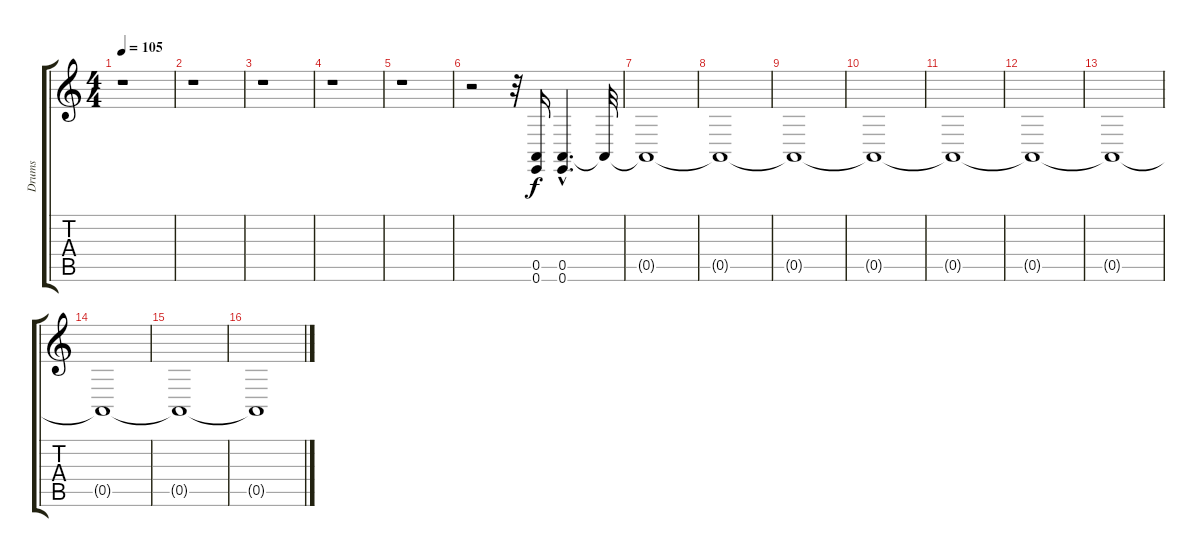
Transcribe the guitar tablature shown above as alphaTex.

\track ("Drums" "Drums") {instrument clavinet}
\staff {score tabs}
\tuning (E4 B3 G3 D3 A2 E2) {hide}
\ts (4 4)
\tempo 105
\clef g2
\ks c
r.1{dy f} |
r.1 |
r.1 |
r.1 |
r.1 |
r.2 r.32 (0.5 0.6).16 (0.5{hac} 0.6).4{d} 0.5{t}.32 |
0.5{t}.1 |
0.5{t}.1 |
0.5{t}.1 |
0.5{t}.1 |
0.5{t}.1 |
0.5{t}.1 |
0.5{t}.1 |
0.5{t}.1 |
0.5{t}.1 |
0.5{t}.1
